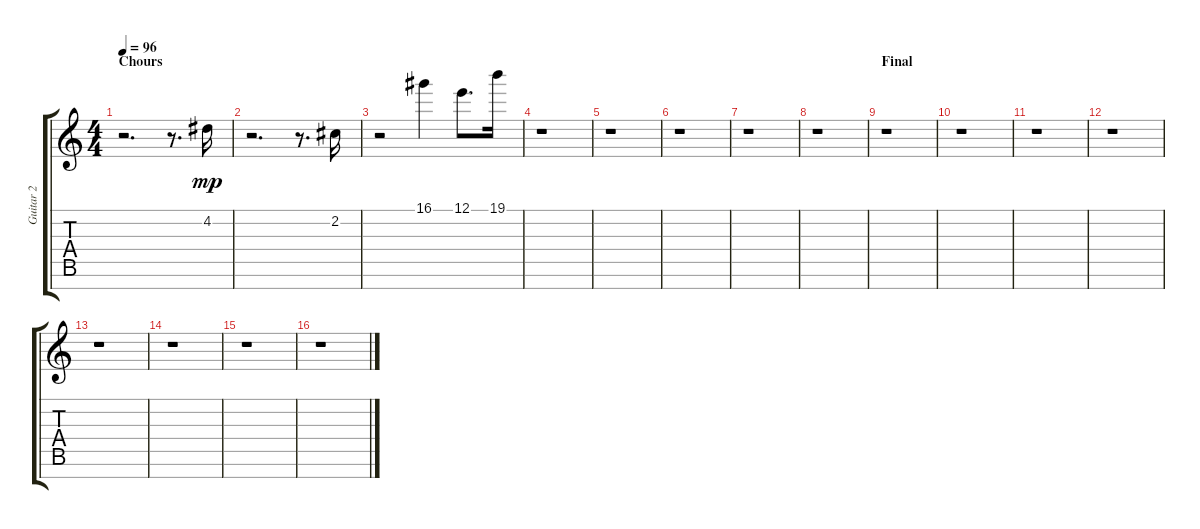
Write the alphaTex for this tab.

\track ("Guitar 2" "Guitar 2") {instrument distortionguitar}
\staff {score tabs}
\tuning (E4 B3 G3 D3 A2 E2 B1) {hide}
\ts (4 4)
\section ("" "Chours")
\tempo 96
\clef g2
\ks c
r.2{d dy mp} r.8{d} 4.2.16 |
r.2{d} r.8{d} 2.2.16 |
r.2 16.1.4 12.1.8{d} 19.1.16 |
r.1 |
r.1 |
r.1 |
r.1 |
r.1 |
\section ("" "Final")
r.1 |
r.1 |
r.1 |
r.1 |
r.1 |
r.1 |
r.1 |
r.1
